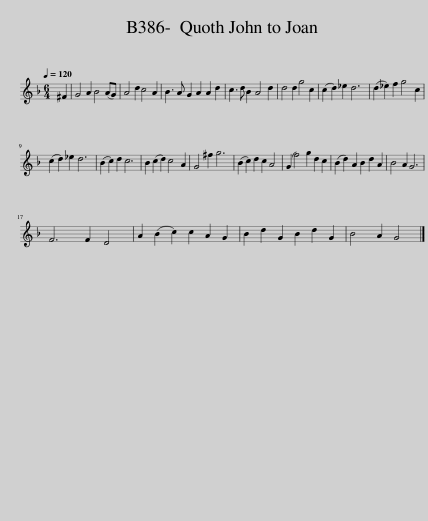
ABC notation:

X:1
L:1/8
Q:1/4=120
M:6/4
I:linebreak $
K:F
V:1 treble
V:1
 ^F2 | G4 A2 B4 (AG) | A4 d2 c4 A2 | B3 A G2 A2 A2 d2 | c3 d B2 A4 d2 | %5
 d4 d2 g4 c2 | (c2 d2) _e2 d6 | (d2 _e2) f2 g4 c2 |$ (c2 d2) _e2 d6 | (B2 c2) d2 c6 | %10
 B2 (c2 d2) c4 A2 | G4 ^f2 g6 | (B2 c2) d2 c2 A4 | (G2 f4) g2 d2 c2 | (B2 d2) A2 B2 d2 A2 | %15
 B4 A2 G6 |$ F6 F2 D4 | A2 (B2 c2) c2 A2 G2 | B2 d2 G2 B2 d2 G2 | B4 A2 G4 |] %20
